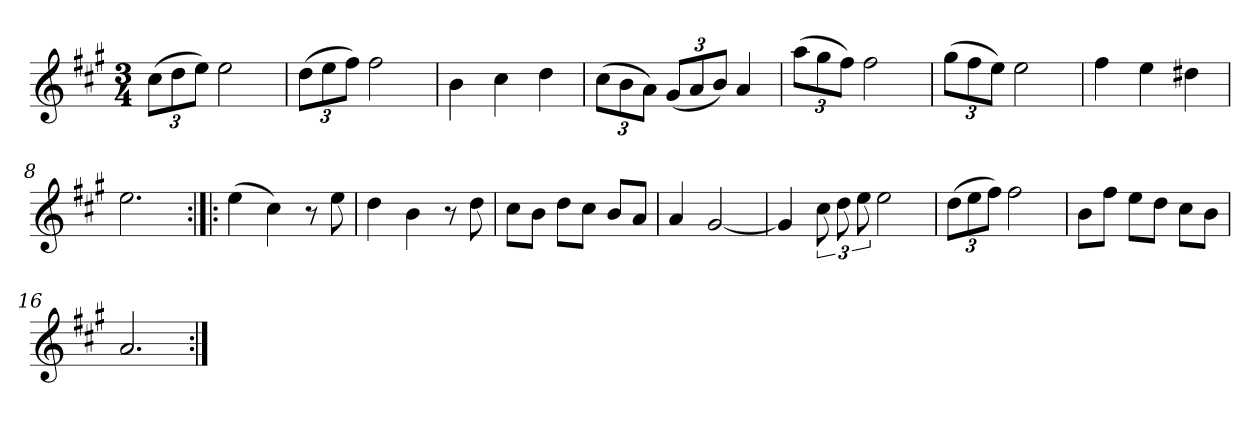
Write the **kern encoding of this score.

**kern
*part1
*staff1
*clefG2
*k[f#c#g#]
*A:
*M3/4
*MM120
=1
(12cc#\L
12dd\
12ee\J)
2ee
=2
(12dd\L
12ee\
12ff#\J)
2ff#
=3
4b
4cc#
4dd
=4
(12cc#\L
12b\
12a\J)
(12g#/L
12a/
12b/J)
4a
=5
(12aa\L
12gg#\
12ff#\J)
2ff#
=6
(12gg#\L
12ff#\
12ee\J)
2ee
=7
4ff#
4ee
4dd#X
=8
2.ee
=9:|!|:
(4ee
4cc#)
8r
8ee
=10
4dd
4b
8r
8dd
=11
8cc#\L
8b\J
8dd\L
8cc#\J
8b/L
8a/J
=12
4a
[2g#
=13
4g#]
12cc#
12dd
12ee
2ee
=14
(12dd\L
12ee\
12ff#\J)
2ff#
=15
8b\L
8ff#\J
8ee\L
8dd\J
8cc#\L
8b\J
=16
2.a
=:|!
*-
